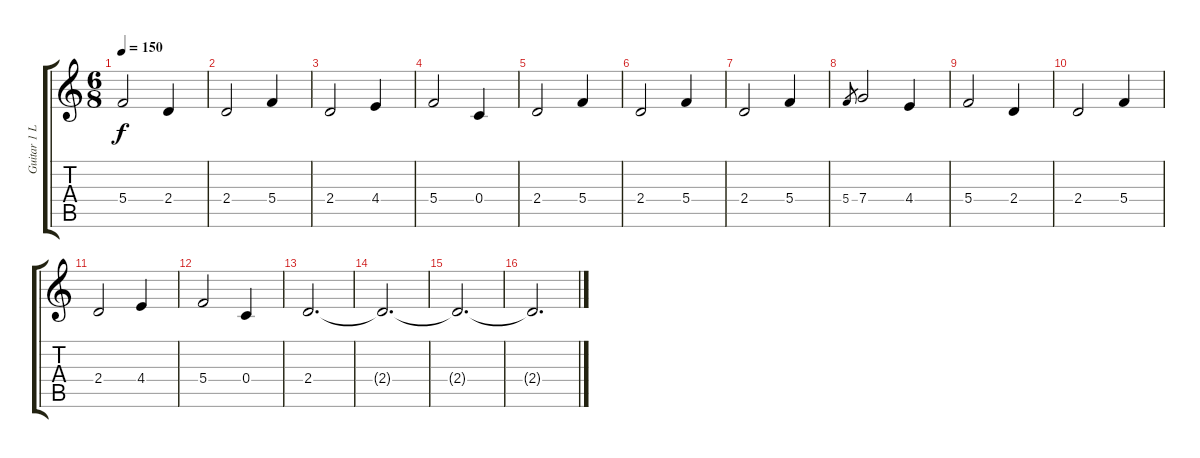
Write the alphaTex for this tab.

\track ("Guitar 1 Left" "Guitar 1 L") {instrument distortionguitar}
\staff {score tabs}
\tuning (D4 A3 F3 C3 G2 D2) {hide}
\ts (6 8)
\tempo 150
\clef g2
\ks c
5.4.2{dy f} 2.4.4 |
2.4.2 5.4.4 |
2.4.2 4.4.4 |
5.4.2 0.4.4 |
2.4.2 5.4.4 |
2.4.2 5.4.4 |
2.4.2 5.4.4 |
5.4.8{gr} 7.4.2 4.4.4 |
5.4.2 2.4.4 |
2.4.2 5.4.4 |
2.4.2 4.4.4 |
5.4.2 0.4.4 |
2.4.2{d volume 13} |
2.4{t}.2{d volume 8} |
2.4{t}.2{d volume 5} |
2.4{t}.2{d volume 0}
